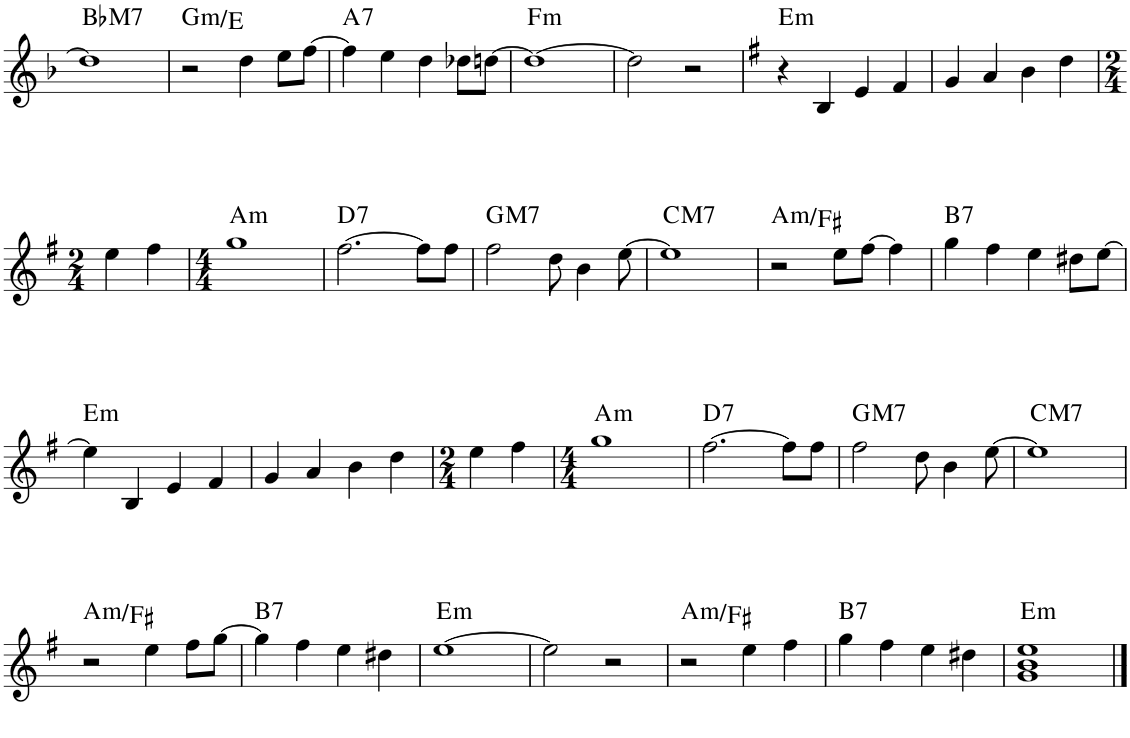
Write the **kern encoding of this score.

**kern	**harte
*part1	*part1
*staff1	*
*I"Piano	*
*I'Pno.	*
!!LO:PB:g=z
*clefG2	*
*k[b-]	*
*M4/4	*
=52	=52
!	!LO:H:kt=M7
1dd]	Bb:maj7
=53	=53
!	!LO:H:kt=m
2r	G:min/6
4dd\	.
8ee\L	.
[8ff\J	.
=54	=54
!	!LO:H:kt=7
4ff\]	A:7
4ee\	.
4dd\	.
8dd-X\L	.
[8ddn\J	.
=55	=55
!	!LO:H:kt=m
1dd_	F:min
=56	=56
2dd\]	.
2r	.
=57	=57
*k[f#]	*
!	!LO:H:kt=m
4r	E:min
4B/	.
4e/	.
4f#/	.
=58	=58
4g/	.
4a/	.
4b\	.
4dd\	.
!!LO:LB:g=z
=59	=59
*M2/4	*
4ee\	.
4ff#\	.
=60	=60
*M4/4	*
!	!LO:H:kt=m
1gg	A:min
=61	=61
!	!LO:H:kt=7
[2.ff#\	D:7
8ff#\L]	.
8ff#\J	.
=62	=62
!	!LO:H:kt=M7
2ff#\	G:maj7
8dd\	.
4b\	.
[8ee\	.
=63	=63
!	!LO:H:kt=M7
1ee]	C:maj7
=64	=64
!	!LO:H:kt=m
2r	A:min/6
8ee\L	.
[8ff#\J	.
4ff#\]	.
=65	=65
!	!LO:H:kt=7
4gg\	B:7
4ff#\	.
4ee\	.
8dd#X\L	.
[8ee\J	.
!!LO:LB:g=z
=66	=66
!	!LO:H:kt=m
4ee\]	E:min
4B/	.
4e/	.
4f#/	.
=67	=67
4g/	.
4a/	.
4b\	.
4dd\	.
=68	=68
*M2/4	*
4ee\	.
4ff#\	.
=69	=69
*M4/4	*
!	!LO:H:kt=m
1gg	A:min
=70	=70
!	!LO:H:kt=7
[2.ff#\	D:7
8ff#\L]	.
8ff#\J	.
=71	=71
!	!LO:H:kt=M7
2ff#\	G:maj7
8dd\	.
4b\	.
[8ee\	.
=72	=72
!	!LO:H:kt=M7
1ee]	C:maj7
!!LO:LB:g=z
=73	=73
!	!LO:H:kt=m
2r	A:min/6
4ee\	.
8ff#\L	.
[8gg\J	.
=74	=74
!	!LO:H:kt=7
4gg\]	B:7
4ff#\	.
4ee\	.
4dd#X\	.
=75	=75
!	!LO:H:kt=m
[1ee	E:min
=76	=76
2ee\]	.
2r	.
=77	=77
!	!LO:H:kt=m
2r	A:min/6
4ee\	.
4ff#\	.
=78	=78
!	!LO:H:kt=7
4gg\	B:7
4ff#\	.
4ee\	.
4dd#X\	.
=79	=79
!	!LO:H:kt=m
1g 1b 1ee	E:min
==	==
*-	*-
